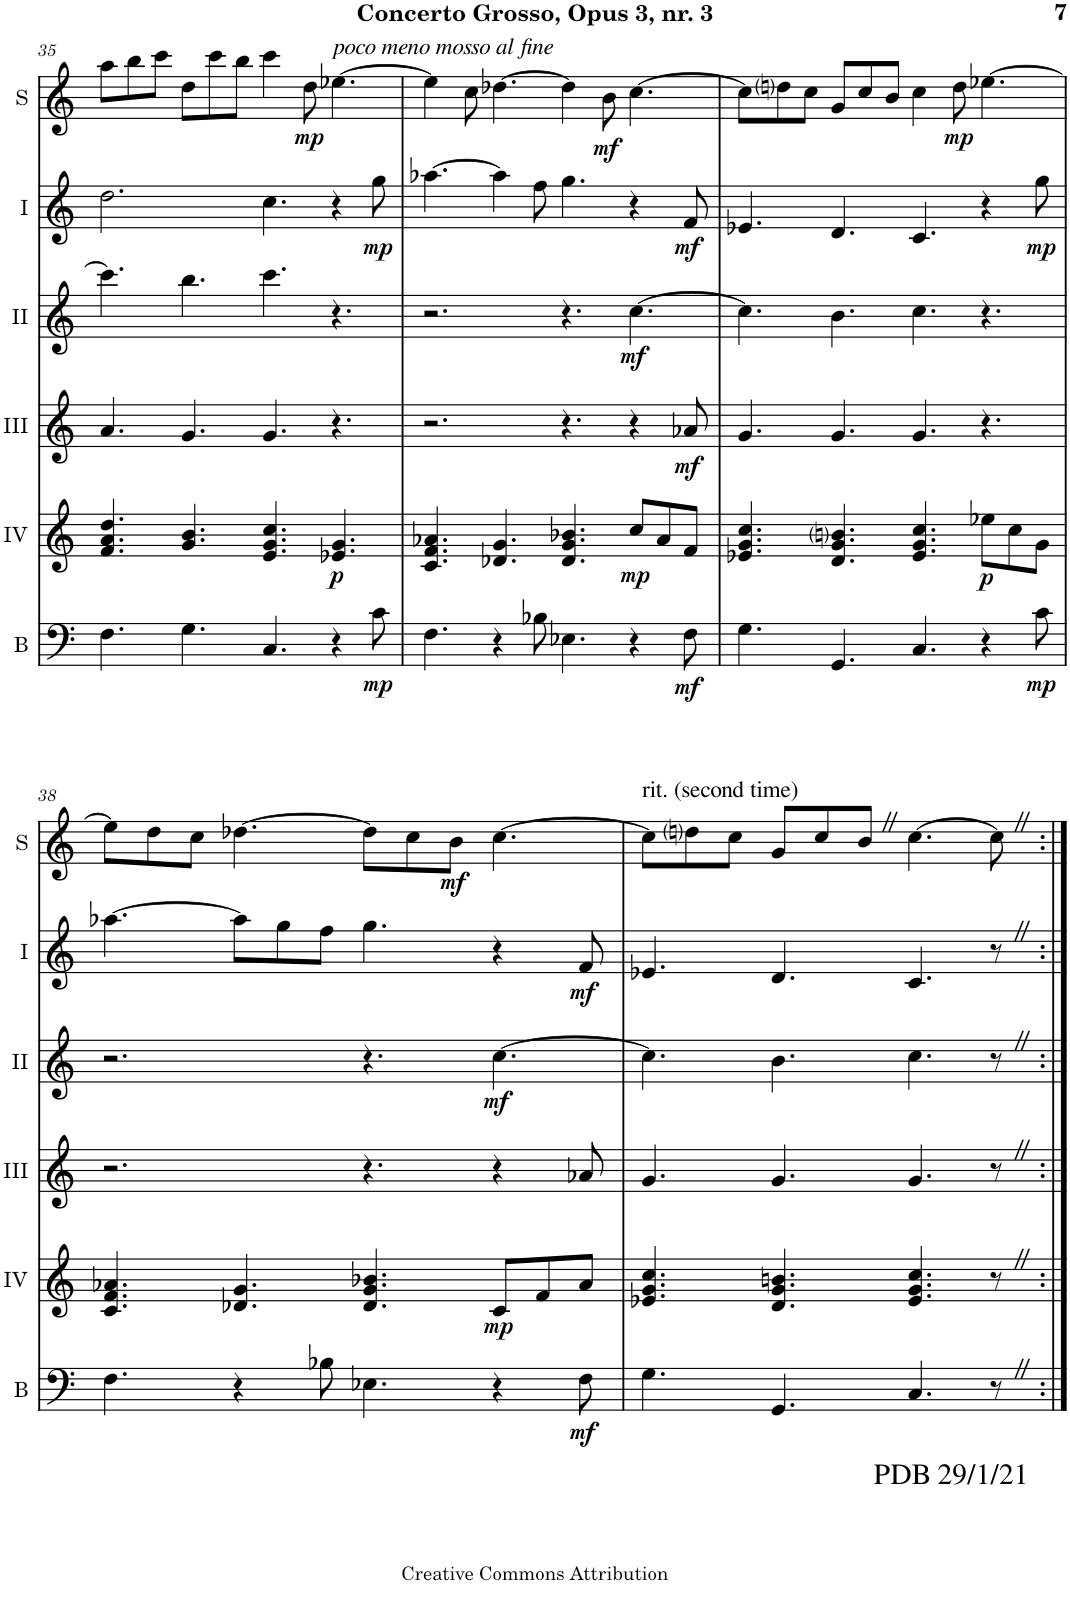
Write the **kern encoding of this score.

**kern	**dynam	**kern	**dynam	**kern	**dynam	**kern	**dynam	**kern	**dynam	**kern	**dynam
*part6	*part6	*part5	*part5	*part4	*part4	*part3	*part3	*part2	*part2	*part1	*part1
*staff6	*staff6	*staff5	*staff5	*staff4	*staff4	*staff3	*staff3	*staff2	*staff2	*staff1	*staff1
*I"Bass	*	*I"Acc. 4	*	*I"Acc. 3	*	*I"Acc. 2	*	*I"Acc. 1	*	*I"Solo	*
*I'B	*	*	*	*	*	*	*	*	*	*I'S	*
!!LO:PB:g=z
*clefF4	*	*clefG2	*	*clefG2	*	*clefG2	*	*clefG2	*	*clefG2	*
*Trd7c12	*	*	*	*	*	*	*	*	*	*	*
*k[]	*	*k[]	*	*k[]	*	*k[]	*	*k[]	*	*k[]	*
*M12/8	*	*M12/8	*	*M12/8	*	*M12/8	*	*M12/8	*	*M12/8	*
=35	=35	=35	=35	=35	=35	=35	=35	=35	=35	=35	=35
4.F\	.	4.f/ 4.a/ 4.dd/	.	4.a/	.	4.ccc\]	.	2.dd\	.	8aa\L	.
.	.	.	.	.	.	.	.	.	.	8bb\	.
.	.	.	.	.	.	.	.	.	.	8ccc\J	.
4.G\	.	4.g/ 4.b/	.	4.g/	.	4.bb\	.	.	.	8dd\L	.
.	.	.	.	.	.	.	.	.	.	8ccc\	.
.	.	.	.	.	.	.	.	.	.	8bb\J	.
4.C/	.	4.e/ 4.g/ 4.cc/	.	4.g/	.	4.ccc\	.	4.cc\	.	4ccc\	.
!	!	!	!	!	!	!	!	!	!	!	!LO:DY:b
.	.	.	.	.	.	.	.	.	.	8dd\	mp
!	!	!	!	!	!	!	!	!	!	!LO:TX:a:i:t=poco meno mosso al fine	!
!	!	!	!LO:DY:b	!	!	!	!	!	!	!	!
4r	.	4.e-X/ 4.g/	p	4.r	.	4.r	.	4r	.	[4.ee-X\	.
!	!LO:DY:b	!	!	!	!	!	!	!	!LO:DY:b	!	!
8c\	mp	.	.	.	.	.	.	8gg\	mp	.	.
=36	=36	=36	=36	=36	=36	=36	=36	=36	=36	=36	=36
4.F\	.	4.c/ 4.f/ 4.a-X/	.	2.r	.	2.r	.	[4.aa-X\	.	4ee-\]	.
.	.	.	.	.	.	.	.	.	.	8cc\	.
4r	.	4.d-X/ 4.g/	.	.	.	.	.	4aa-\]	.	[4.dd-X\	.
8B-X\	.	.	.	.	.	.	.	8ff\	.	.	.
4.E-X\	.	4.d-/ 4.g/ 4.b-X/	.	4.r	.	4.r	.	4.gg\	.	4dd-\]	.
!	!	!	!	!	!	!	!	!	!	!	!LO:DY:b
.	.	.	.	.	.	.	.	.	.	8b\	mf
!	!	!	!LO:DY:b	!	!	!	!LO:DY:b	!	!	!	!
4r	.	8cc/L	mp	4r	.	[4.cc\	mf	4r	.	[4.cc\	.
.	.	8a-/	.	.	.	.	.	.	.	.	.
!	!LO:DY:b	!	!	!	!LO:DY:b	!	!	!	!LO:DY:b	!	!
8F\	mf	8f/J	.	8a-X/	mf	.	.	8f/	mf	.	.
=37	=37	=37	=37	=37	=37	=37	=37	=37	=37	=37	=37
4.G\	.	4.e-X/ 4.g/ 4.cc/	.	4.g/	.	4.cc\]	.	4.e-X/	.	8cc\L]	.
.	.	.	.	.	.	.	.	.	.	8ddni\	.
.	.	.	.	.	.	.	.	.	.	8cc\J	.
4.GG/	.	4.d/ 4.g/ 4.bni/	.	4.g/	.	4.b\	.	4.d/	.	8g/L	.
.	.	.	.	.	.	.	.	.	.	8cc/	.
.	.	.	.	.	.	.	.	.	.	8b/J	.
4.C/	.	4.e-/ 4.g/ 4.cc/	.	4.g/	.	4.cc\	.	4.c/	.	4cc\	.
!	!	!	!	!	!	!	!	!	!	!	!LO:DY:b
.	.	.	.	.	.	.	.	.	.	8dd\	mp
!	!	!	!LO:DY:b	!	!	!	!	!	!	!	!
4r	.	8ee-X\L	p	4.r	.	4.r	.	4r	.	[4.ee-X\	.
.	.	8cc\	.	.	.	.	.	.	.	.	.
!	!LO:DY:b	!	!	!	!	!	!	!	!LO:DY:b	!	!
8c\	mp	8g\J	.	.	.	.	.	8gg\	mp	.	.
!!LO:LB:g=z
=38	=38	=38	=38	=38	=38	=38	=38	=38	=38	=38	=38
4.F\	.	4.c/ 4.f/ 4.a-X/	.	2.r	.	2.r	.	[4.aa-X\	.	8ee-\L]	.
.	.	.	.	.	.	.	.	.	.	8dd\	.
.	.	.	.	.	.	.	.	.	.	8cc\J	.
4r	.	4.d-X/ 4.g/	.	.	.	.	.	8aa-\L]	.	[4.dd-X\	.
.	.	.	.	.	.	.	.	8gg\	.	.	.
8B-X\	.	.	.	.	.	.	.	8ff\J	.	.	.
4.E-X\	.	4.d-/ 4.g/ 4.b-X/	.	4.r	.	4.r	.	4.gg\	.	8dd-\L]	.
.	.	.	.	.	.	.	.	.	.	8cc\	.
!	!	!	!	!	!	!	!	!	!	!	!LO:DY:b
.	.	.	.	.	.	.	.	.	.	8b\J	mf
!	!	!	!LO:DY:b	!	!	!	!LO:DY:b	!	!	!	!
4r	.	8c/L	mp	4r	.	[4.cc\	mf	4r	.	[4.cc\	.
.	.	8f/	.	.	.	.	.	.	.	.	.
!	!LO:DY:b	!	!	!	!	!	!	!	!LO:DY:b	!	!
8F\	mf	8a-/J	.	8a-X/	.	.	.	8f/	mf	.	.
=39	=39	=39	=39	=39	=39	=39	=39	=39	=39	=39	=39
!	!	!	!	!	!	!	!	!	!	!LO:TX:a:t=rit. (second time)	!
4.G\	.	4.e-X/ 4.g/ 4.cc/	.	4.g/	.	4.cc\]	.	4.e-X/	.	8cc\L]	.
.	.	.	.	.	.	.	.	.	.	8ddni\	.
.	.	.	.	.	.	.	.	.	.	8cc\J	.
4.GG/	.	4.d/ 4.g/ 4.bn/	.	4.g/	.	4.b\	.	4.d/	.	8g/L	.
.	.	.	.	.	.	.	.	.	.	8cc/	.
.	.	.	.	.	.	.	.	.	.	8bZ/J	.
!	!	!	!	!	!	!	!	!	!	!LO:TX:b:t=For more arrangements, check out www.de-bra.nl/arrangements.html	!
!	!	!	!	!	!	!	!	!	!	!LO:TX:b:t=PDB 29/1/21	!
4.C/	.	4.e-/ 4.g/ 4.cc/	.	4.g/	.	4.cc\	.	4.c/	.	[4.cc\	.
8r	.	8r	.	8r	.	8r	.	8r	.	8ccZ\]	.
=:|!	=:|!	=:|!	=:|!	=:|!	=:|!	=:|!	=:|!	=:|!	=:|!	=:|!	=:|!
*-	*-	*-	*-	*-	*-	*-	*-	*-	*-	*-	*-
